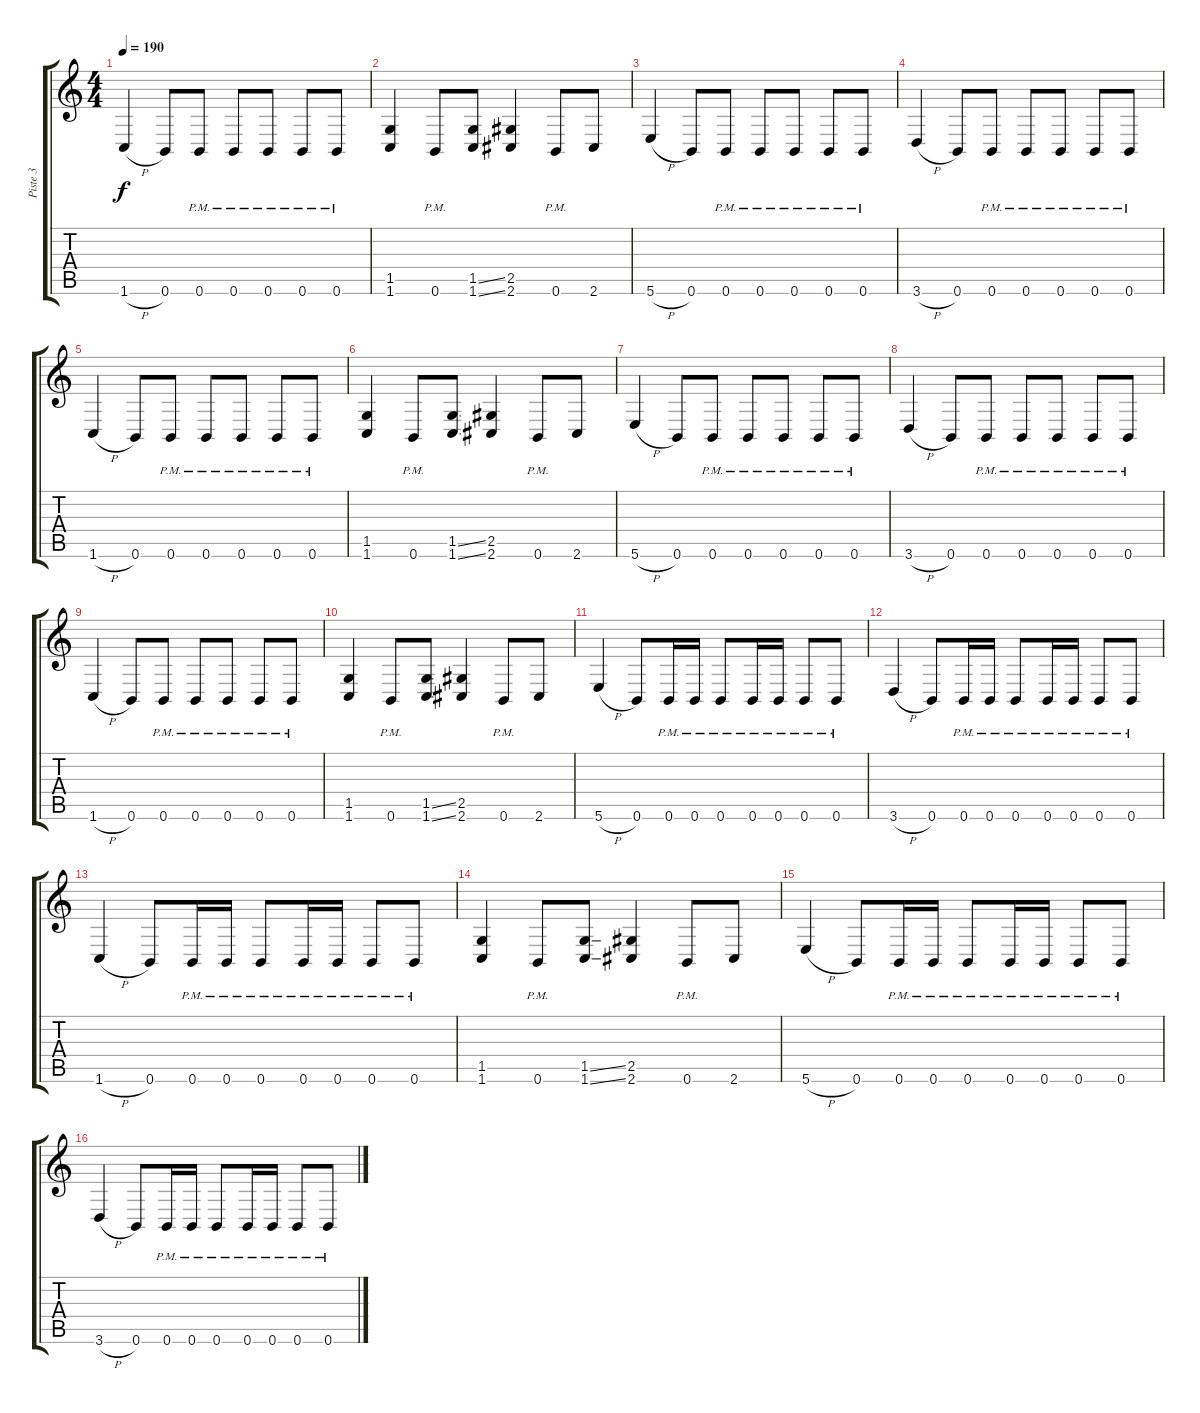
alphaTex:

\track ("Piste 3" "Piste 3") {instrument distortionguitar}
\staff {score tabs}
\tuning (Db4 Ab3 E3 B2 Gb2 B1) {hide}
\ts (4 4)
\tempo 190
\clef g2
\ks c
1.6{h}.4{dy f} 0.6.8 0.6{pm}.8 0.6{pm}.8 0.6{pm}.8 0.6{pm}.8 0.6{pm}.8 |
(1.5 1.6).4 0.6{pm}.8 (1.5{ss} 1.6{ss}).8 (2.5 2.6).4 0.6{pm}.8 2.6.8 |
5.6{h}.4 0.6.8 0.6{pm}.8 0.6{pm}.8 0.6{pm}.8 0.6{pm}.8 0.6{pm}.8 |
3.6{h}.4 0.6.8 0.6{pm}.8 0.6{pm}.8 0.6{pm}.8 0.6{pm}.8 0.6{pm}.8 |
1.6{h}.4 0.6.8 0.6{pm}.8 0.6{pm}.8 0.6{pm}.8 0.6{pm}.8 0.6{pm}.8 |
(1.5 1.6).4 0.6{pm}.8 (1.5{ss} 1.6{ss}).8 (2.5 2.6).4 0.6{pm}.8 2.6.8 |
5.6{h}.4 0.6.8 0.6{pm}.8 0.6{pm}.8 0.6{pm}.8 0.6{pm}.8 0.6{pm}.8 |
3.6{h}.4 0.6.8 0.6{pm}.8 0.6{pm}.8 0.6{pm}.8 0.6{pm}.8 0.6{pm}.8 |
1.6{h}.4 0.6.8 0.6{pm}.8 0.6{pm}.8 0.6{pm}.8 0.6{pm}.8 0.6{pm}.8 |
(1.5 1.6).4 0.6{pm}.8 (1.5{ss} 1.6{ss}).8 (2.5 2.6).4 0.6{pm}.8 2.6.8 |
5.6{h}.4 0.6.8 0.6{pm}.16 0.6{pm}.16 0.6{pm}.8 0.6{pm}.16 0.6{pm}.16 0.6{pm}.8 0.6{pm}.8 |
3.6{h}.4 0.6.8 0.6{pm}.16 0.6{pm}.16 0.6{pm}.8 0.6{pm}.16 0.6{pm}.16 0.6{pm}.8 0.6{pm}.8 |
1.6{h}.4 0.6.8 0.6{pm}.16 0.6{pm}.16 0.6{pm}.8 0.6{pm}.16 0.6{pm}.16 0.6{pm}.8 0.6{pm}.8 |
(1.5 1.6).4 0.6{pm}.8 (1.5{ss} 1.6{ss}).8 (2.5 2.6).4 0.6{pm}.8 2.6.8 |
5.6{h}.4 0.6.8 0.6{pm}.16 0.6{pm}.16 0.6{pm}.8 0.6{pm}.16 0.6{pm}.16 0.6{pm}.8 0.6{pm}.8 |
3.6{h}.4 0.6.8 0.6{pm}.16 0.6{pm}.16 0.6{pm}.8 0.6{pm}.16 0.6{pm}.16 0.6{pm}.8 0.6{pm}.8
